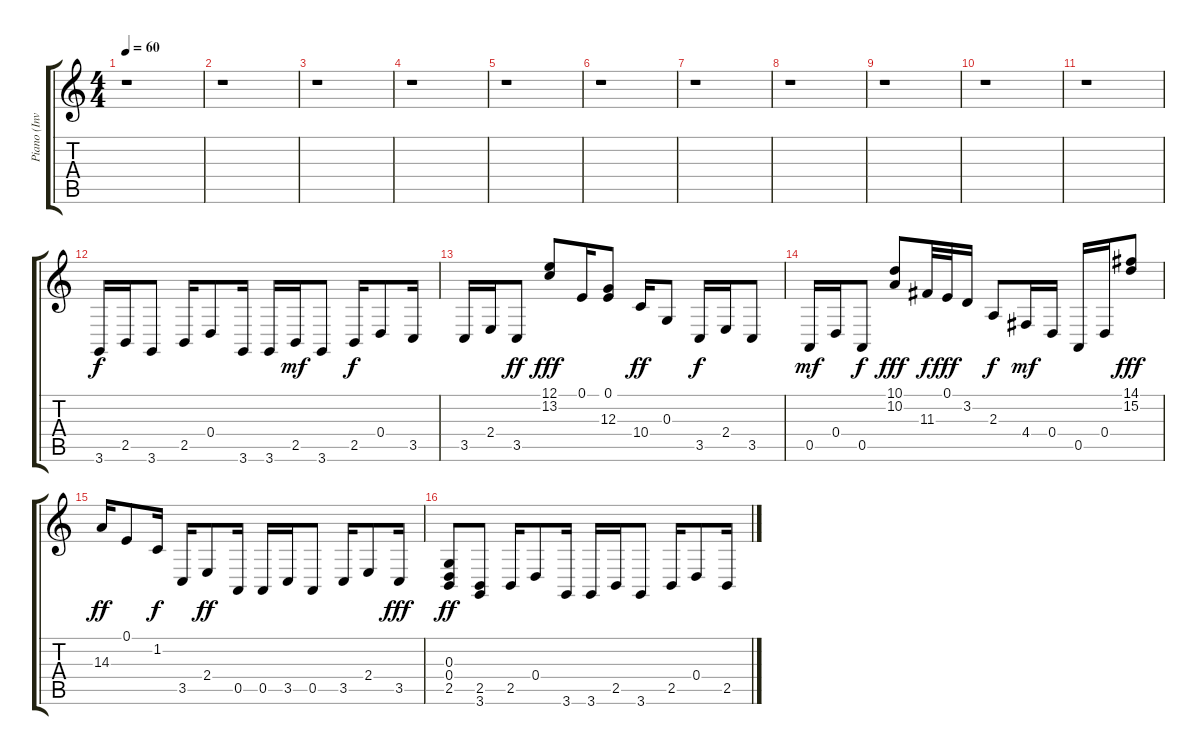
\track ("Piano (Invention)" "Piano (Inv") {instrument acousticgrandpiano}
\staff {score tabs}
\tuning (E4 B3 G3 D3 A2 E2) {hide}
\ts (4 4)
\tempo 60
\clef g2
\ks c
r.1{dy f} |
r.1 |
r.1 |
r.1 |
r.1 |
r.1 |
r.1 |
r.1 |
r.1 |
r.1 |
r.1 |
3.6.16 2.5.16 3.6.8 2.5.16 0.4.8 3.6.16 3.6.16 2.5.16{dy mf} 3.6.8 2.5.16{dy f} 0.4.8 3.5.16 |
3.5.16 2.4.16 3.5.8{dy ff} (12.1 13.2).8{dy fff} 0.1.16 (0.1 12.3).8 10.4.16{dy ff} 0.3.8 3.5.16{dy f} 2.4.16 3.5.8 |
0.5.16{dy mf} 0.4.16 0.5.8{dy f} (10.1 10.2).8{dy fff} 11.3.32{dy f} 0.1.32{dy fff} 3.2.16 2.3.8{dy f} 4.4.16{dy mf} 0.4.16 0.5.16 0.4.16 (14.1 15.2).8{dy fff} |
14.3.16{dy ff} 0.1.8 1.2.16{dy f} 3.5.16 2.4.8{dy ff} 0.5.16 0.5.16 3.5.16 0.5.8 3.5.16 2.4.8 3.5.16{dy fff} |
(0.3 0.4 2.5).8{dy ff} (2.5 3.6).8 2.5.16 0.4.8 3.6.16 3.6.16 2.5.16 3.6.8 2.5.16 0.4.8 2.5.16
